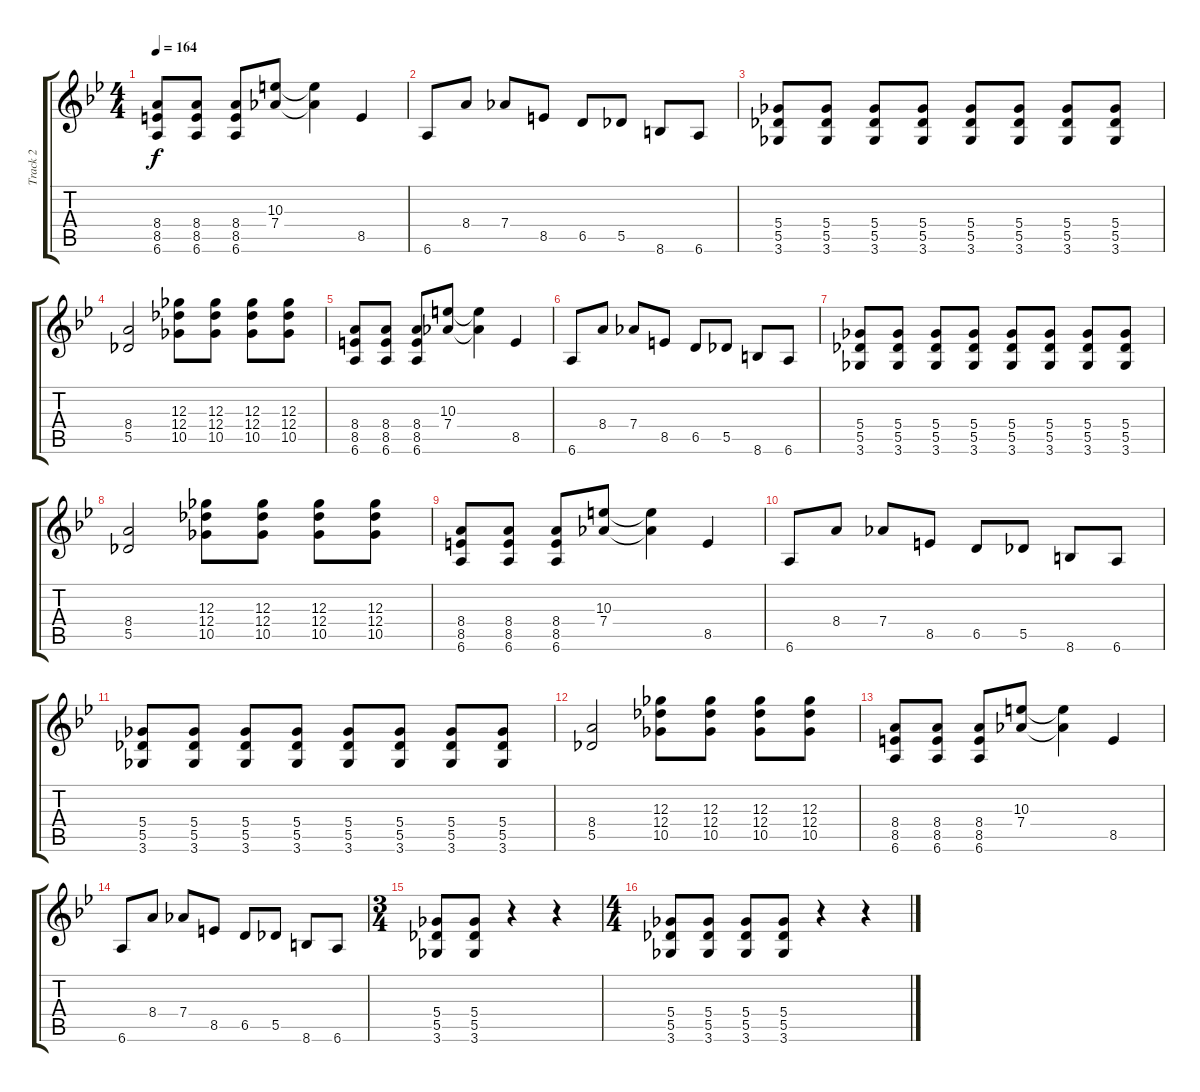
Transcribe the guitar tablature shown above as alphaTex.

\track ("Track 2" "Track 2") {instrument acousticguitarsteel}
\staff {score tabs}
\tuning (Eb4 Bb3 Gb3 Db3 Ab2 Eb2) {hide}
\ts (4 4)
\tempo 164
\clef g2
\ks gminor
(8.4 8.5 6.6).8{dy f} (8.4 8.5 6.6).8 (8.4 8.5 6.6).8 (10.3 7.4).8 (10.3{t} 7.4{t}).4 8.5.4 |
6.6.8 8.4.8 7.4.8 8.5.8 6.5.8 5.5.8 8.6.8 6.6.8 |
(5.4 5.5 3.6).8 (5.4 5.5 3.6).8 (5.4 5.5 3.6).8 (5.4 5.5 3.6).8 (5.4 5.5 3.6).8 (5.4 5.5 3.6).8 (5.4 5.5 3.6).8 (5.4 5.5 3.6).8 |
(8.4 5.5).2 (12.3 12.4 10.5).8 (12.3 12.4 10.5).8 (12.3 12.4 10.5).8 (12.3 12.4 10.5).8 |
(8.4 8.5 6.6).8 (8.4 8.5 6.6).8 (8.4 8.5 6.6).8 (10.3 7.4).8 (10.3{t} 7.4{t}).4 8.5.4 |
6.6.8 8.4.8 7.4.8 8.5.8 6.5.8 5.5.8 8.6.8 6.6.8 |
(5.4 5.5 3.6).8 (5.4 5.5 3.6).8 (5.4 5.5 3.6).8 (5.4 5.5 3.6).8 (5.4 5.5 3.6).8 (5.4 5.5 3.6).8 (5.4 5.5 3.6).8 (5.4 5.5 3.6).8 |
(8.4 5.5).2 (12.3 12.4 10.5).8 (12.3 12.4 10.5).8 (12.3 12.4 10.5).8 (12.3 12.4 10.5).8 |
(8.4 8.5 6.6).8 (8.4 8.5 6.6).8 (8.4 8.5 6.6).8 (10.3 7.4).8 (10.3{t} 7.4{t}).4 8.5.4 |
6.6.8 8.4.8 7.4.8 8.5.8 6.5.8 5.5.8 8.6.8 6.6.8 |
(5.4 5.5 3.6).8 (5.4 5.5 3.6).8 (5.4 5.5 3.6).8 (5.4 5.5 3.6).8 (5.4 5.5 3.6).8 (5.4 5.5 3.6).8 (5.4 5.5 3.6).8 (5.4 5.5 3.6).8 |
(8.4 5.5).2 (12.3 12.4 10.5).8 (12.3 12.4 10.5).8 (12.3 12.4 10.5).8 (12.3 12.4 10.5).8 |
(8.4 8.5 6.6).8 (8.4 8.5 6.6).8 (8.4 8.5 6.6).8 (10.3 7.4).8 (10.3{t} 7.4{t}).4 8.5.4 |
6.6.8 8.4.8 7.4.8 8.5.8 6.5.8 5.5.8 8.6.8 6.6.8 |
\ts (3 4)
(5.4 5.5 3.6).8 (5.4 5.5 3.6).8 r.4 r.4 |
\ts (4 4)
(5.4 5.5 3.6).8 (5.4 5.5 3.6).8 (5.4 5.5 3.6).8 (5.4 5.5 3.6).8 r.4 r.4
